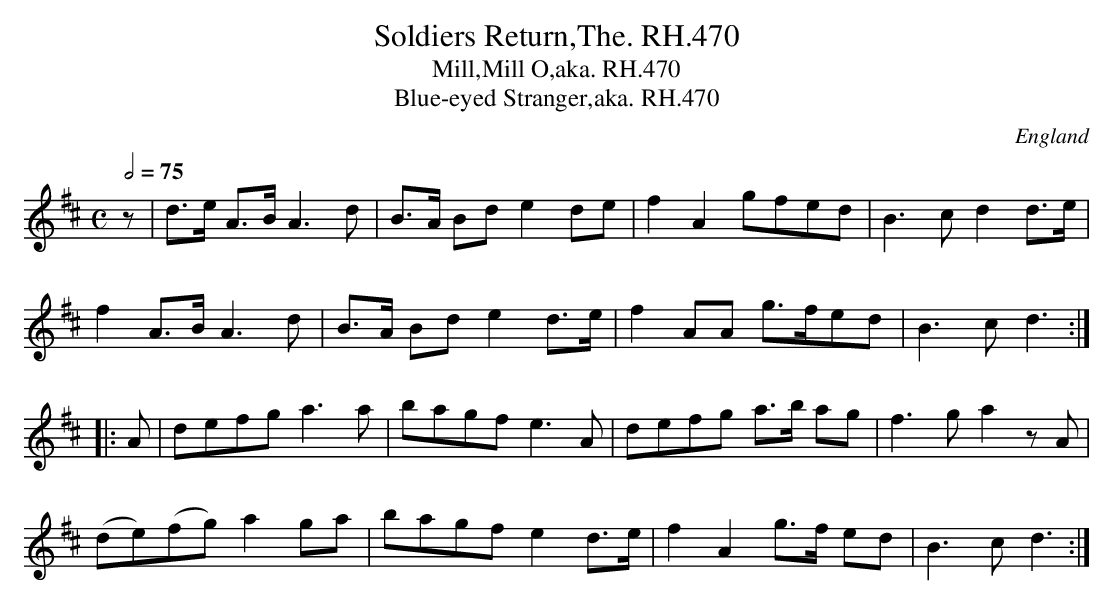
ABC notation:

X:1
T:Soldiers Return,The. RH.470
T:Mill,Mill O,aka. RH.470
T:Blue-eyed Stranger,aka. RH.470
O:England
M:C
L:1/8
Q:2/4=75
K:D major
z|d>e A>B A3d|B>A Bd e2de|f2A2 gfed|B3cd2d>e|!
f2A>B A3d|B>A Bd e2d>e|f2AA g>fed|B3c d3:|!
|:A|defg a3a|bagf e3A|defg a>b ag|f3g a2zA|!
(de)(fg) a2ga|bagf e2d>e|f2A2 g>f ed|B3c d3:|
